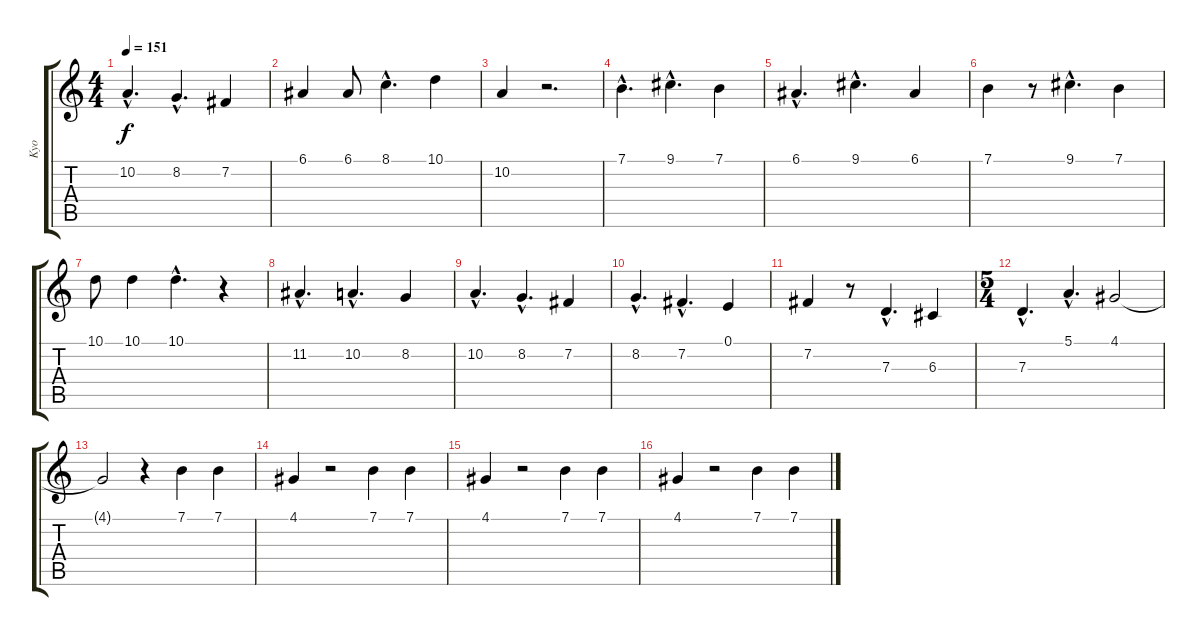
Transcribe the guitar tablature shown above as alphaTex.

\track ("Kyo" "Kyo") {instrument synthvoice}
\staff {score tabs}
\tuning (E4 B3 G3 D3 A2 E2) {hide}
\ts (4 4)
\tempo 151
\clef g2
\ks c
10.2{hac}.4{d dy f} 8.2{hac}.4{d} 7.2.4 |
6.1.4 6.1.8 8.1{hac}.4{d} 10.1.4 |
10.2.4 r.2{d} |
7.1{hac}.4{d} 9.1{hac}.4{d} 7.1.4 |
6.1{hac}.4{d} 9.1{hac}.4{d} 6.1.4 |
7.1.4 r.8 9.1{hac}.4{d} 7.1.4 |
10.1.8 10.1.4 10.1{hac}.4{d} r.4 |
11.2{hac}.4{d} 10.2{hac}.4{d} 8.2.4 |
10.2{hac}.4{d} 8.2{hac}.4{d} 7.2.4 |
8.2{hac}.4{d} 7.2{hac}.4{d} 0.1.4 |
7.2.4 r.8 7.3{hac}.4{d} 6.3.4 |
\ts (5 4)
7.3{hac}.4{d} 5.1{hac}.4{d} 4.1.2 |
4.1{t}.2 r.4 7.1.4 7.1.4 |
4.1.4 r.2 7.1.4 7.1.4 |
4.1.4{instrument choiraahs} r.2 7.1.4 7.1.4 |
4.1.4 r.2 7.1.4 7.1.4
